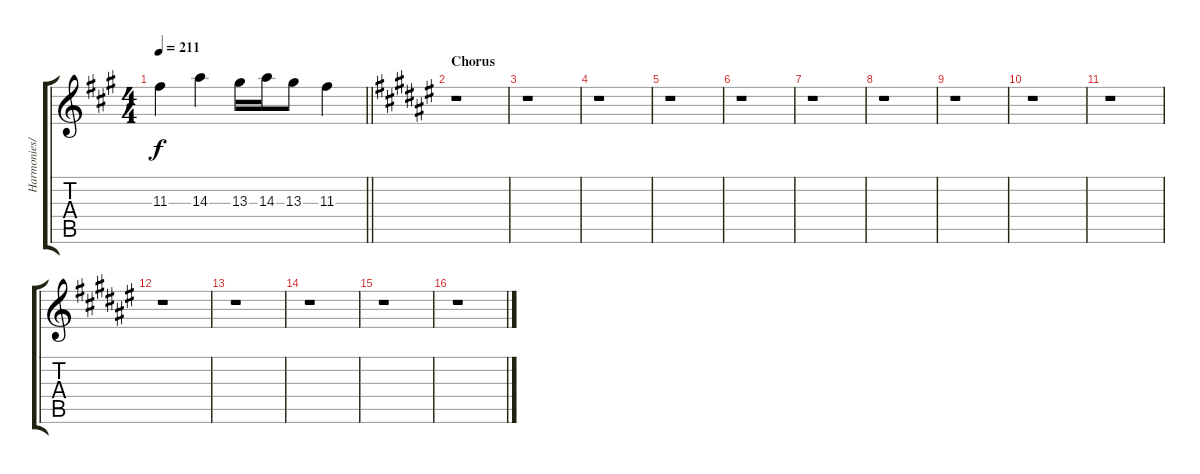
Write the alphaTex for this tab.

\track ("Harmonies/Fills" "Harmonies/") {instrument distortionguitar}
\staff {score tabs}
\tuning (E4 B3 G3 D3 A2 D2) {hide}
\ts (4 4)
\tempo 211
\clef g2
\barLineRight lightlight
\ks f#minor
11.3{t}.4{dy f} 14.3.4 13.3.16 14.3.16 13.3.8 11.3.4 |
\section ("" "Chorus")
\ks d#minor
r.1 |
r.1 |
r.1 |
r.1 |
r.1 |
r.1 |
r.1 |
r.1 |
r.1 |
r.1 |
r.1 |
r.1 |
r.1 |
r.1 |
r.1
